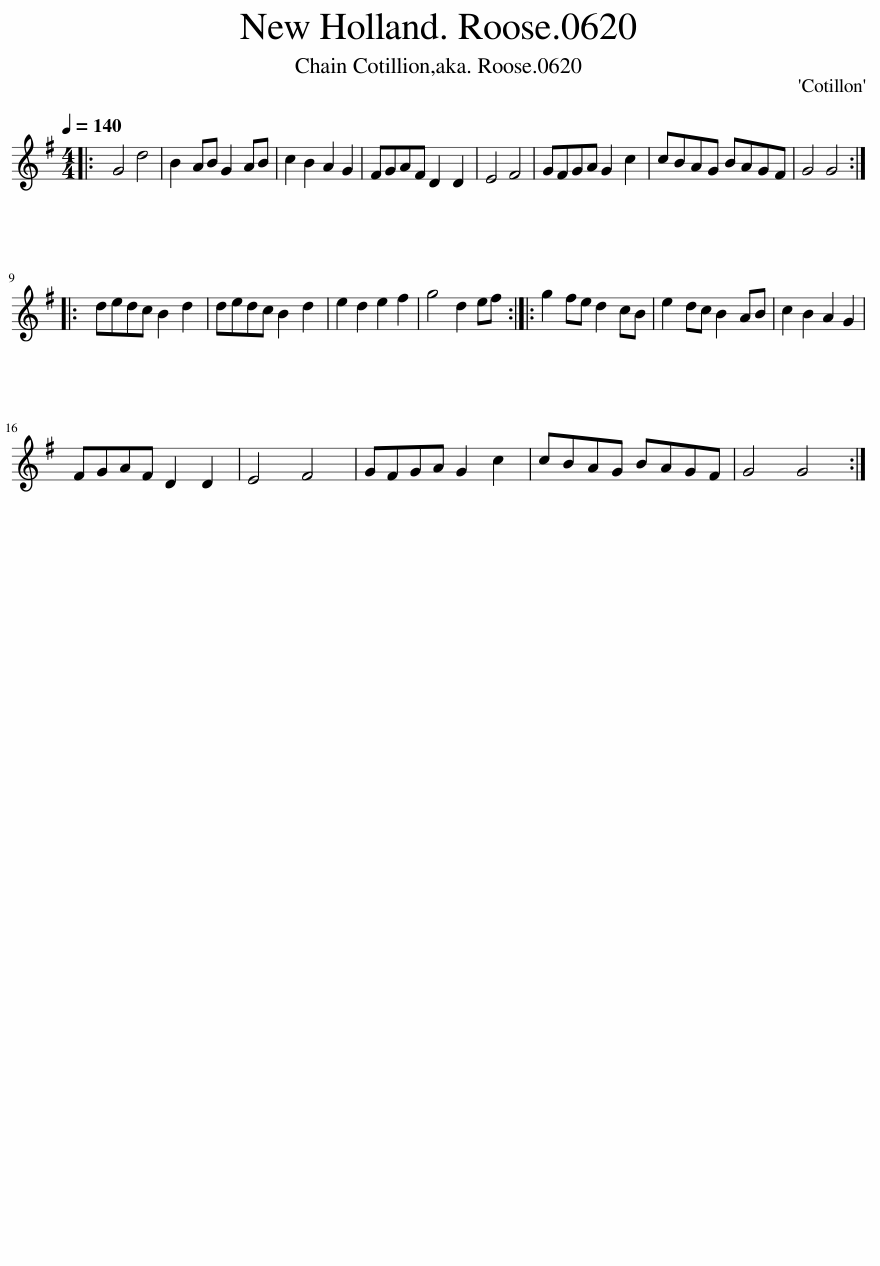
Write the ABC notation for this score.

X:1
L:1/8
Q:1/4=140
M:4/4
I:linebreak $
K:G
V:1 treble
V:1
|: G4 d4 | B2 AB G2 AB | c2 B2 A2 G2 | FGAF D2 D2 | E4 F4 | %5
 GFGA G2 c2 | cBAG BAGF | G4 G4 ::$ dedc B2 d2 | dedc B2 d2 | %10
 e2 d2 e2 f2 | g4 d2 ef :: g2 fe d2 cB | e2 dc B2 AB | c2 B2 A2 G2 |$ %15
 FGAF D2 D2 | E4 F4 | GFGA G2 c2 | cBAG BAGF | G4 G4 :| %20
